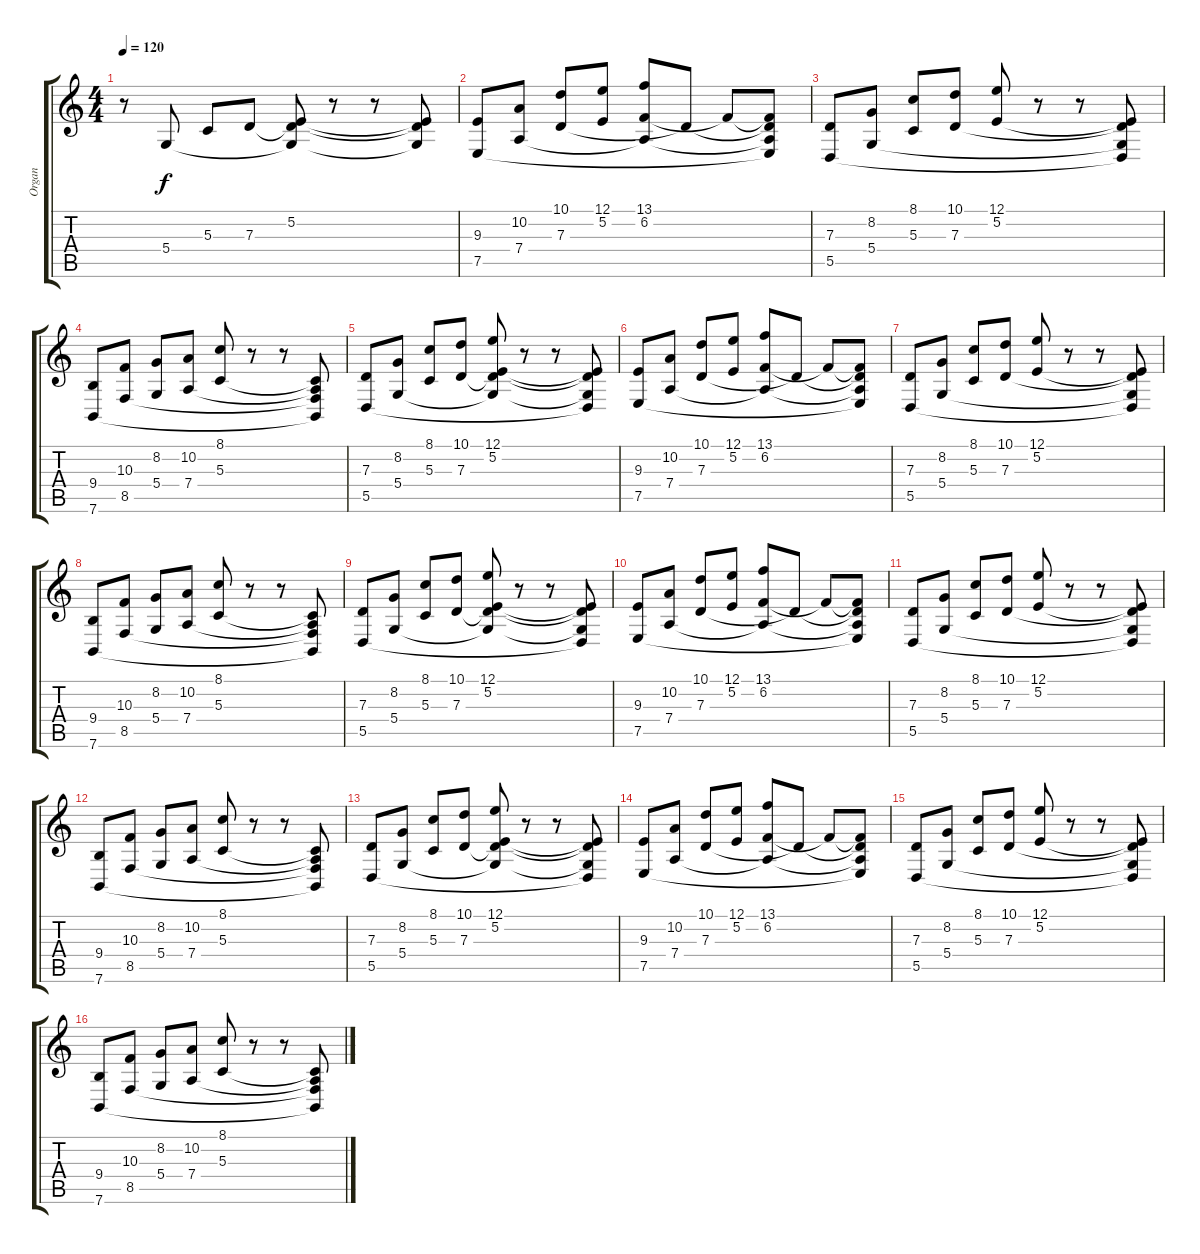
\track ("Organ" "Organ") {instrument electricpiano1}
\staff {score tabs}
\tuning (E4 B3 G3 D3 A2 E2) {hide}
\ts (4 4)
\tempo 120
\clef g2
\ks c
r.8{dy f} 5.4.8 5.3.8 7.3.8 (5.2 7.3{t} 5.4{t}).8 r.8 r.8 (5.2{t} 7.3{t} 5.4{t}).8 |
(9.3 7.5).8 (10.2 7.4).8 (10.1 7.3).8 (12.1 5.2).8 (13.1 6.2 7.4{t}).8 7.3{t}.8 6.2{t}.8 (6.2{t} 7.3{t} 7.4{t} 7.5{t}).8 |
(7.3 5.5).8 (8.2 5.4).8 (8.1 5.3).8 (10.1 7.3).8 (12.1 5.2).8 r.8 r.8 (5.2{t} 7.3{t} 5.4{t} 5.5{t}).8 |
(9.4 7.6).8 (10.3 8.5).8 (8.2 5.4).8 (10.2 7.4).8 (8.1 5.3).8 r.8 r.8 (5.3{t} 7.4{t} 8.5{t} 7.6{t}).8 |
(7.3 5.5).8 (8.2 5.4).8 (8.1 5.3).8 (10.1 7.3).8 (12.1 5.2 7.3{t} 5.4{t}).8 r.8 r.8 (5.2{t} 7.3{t} 5.4{t} 5.5{t}).8 |
(9.3 7.5).8 (10.2 7.4).8 (10.1 7.3).8 (12.1 5.2).8 (13.1 6.2 7.4{t}).8 7.3{t}.8 6.2{t}.8 (6.2{t} 7.3{t} 7.4{t} 7.5{t}).8 |
(7.3 5.5).8 (8.2 5.4).8 (8.1 5.3).8 (10.1 7.3).8 (12.1 5.2).8 r.8 r.8 (5.2{t} 7.3{t} 5.4{t} 5.5{t}).8 |
(9.4 7.6).8 (10.3 8.5).8 (8.2 5.4).8 (10.2 7.4).8 (8.1 5.3).8 r.8 r.8 (5.3{t} 7.4{t} 8.5{t} 7.6{t}).8 |
(7.3 5.5).8 (8.2 5.4).8 (8.1 5.3).8 (10.1 7.3).8 (12.1 5.2 7.3{t} 5.4{t}).8 r.8 r.8 (5.2{t} 7.3{t} 5.4{t} 5.5{t}).8 |
(9.3 7.5).8 (10.2 7.4).8 (10.1 7.3).8 (12.1 5.2).8 (13.1 6.2 7.4{t}).8 7.3{t}.8 6.2{t}.8 (6.2{t} 7.3{t} 7.4{t} 7.5{t}).8 |
(7.3 5.5).8 (8.2 5.4).8 (8.1 5.3).8 (10.1 7.3).8 (12.1 5.2).8 r.8 r.8 (5.2{t} 7.3{t} 5.4{t} 5.5{t}).8 |
(9.4 7.6).8 (10.3 8.5).8 (8.2 5.4).8 (10.2 7.4).8 (8.1 5.3).8 r.8 r.8 (5.3{t} 7.4{t} 8.5{t} 7.6{t}).8 |
(7.3 5.5).8 (8.2 5.4).8 (8.1 5.3).8 (10.1 7.3).8 (12.1 5.2 7.3{t} 5.4{t}).8 r.8 r.8 (5.2{t} 7.3{t} 5.4{t} 5.5{t}).8 |
(9.3 7.5).8 (10.2 7.4).8 (10.1 7.3).8 (12.1 5.2).8 (13.1 6.2 7.4{t}).8 7.3{t}.8 6.2{t}.8 (6.2{t} 7.3{t} 7.4{t} 7.5{t}).8 |
(7.3 5.5).8 (8.2 5.4).8 (8.1 5.3).8 (10.1 7.3).8 (12.1 5.2).8 r.8 r.8 (5.2{t} 7.3{t} 5.4{t} 5.5{t}).8 |
(9.4 7.6).8 (10.3 8.5).8 (8.2 5.4).8 (10.2 7.4).8 (8.1 5.3).8 r.8 r.8 (5.3{t} 7.4{t} 8.5{t} 7.6{t}).8
